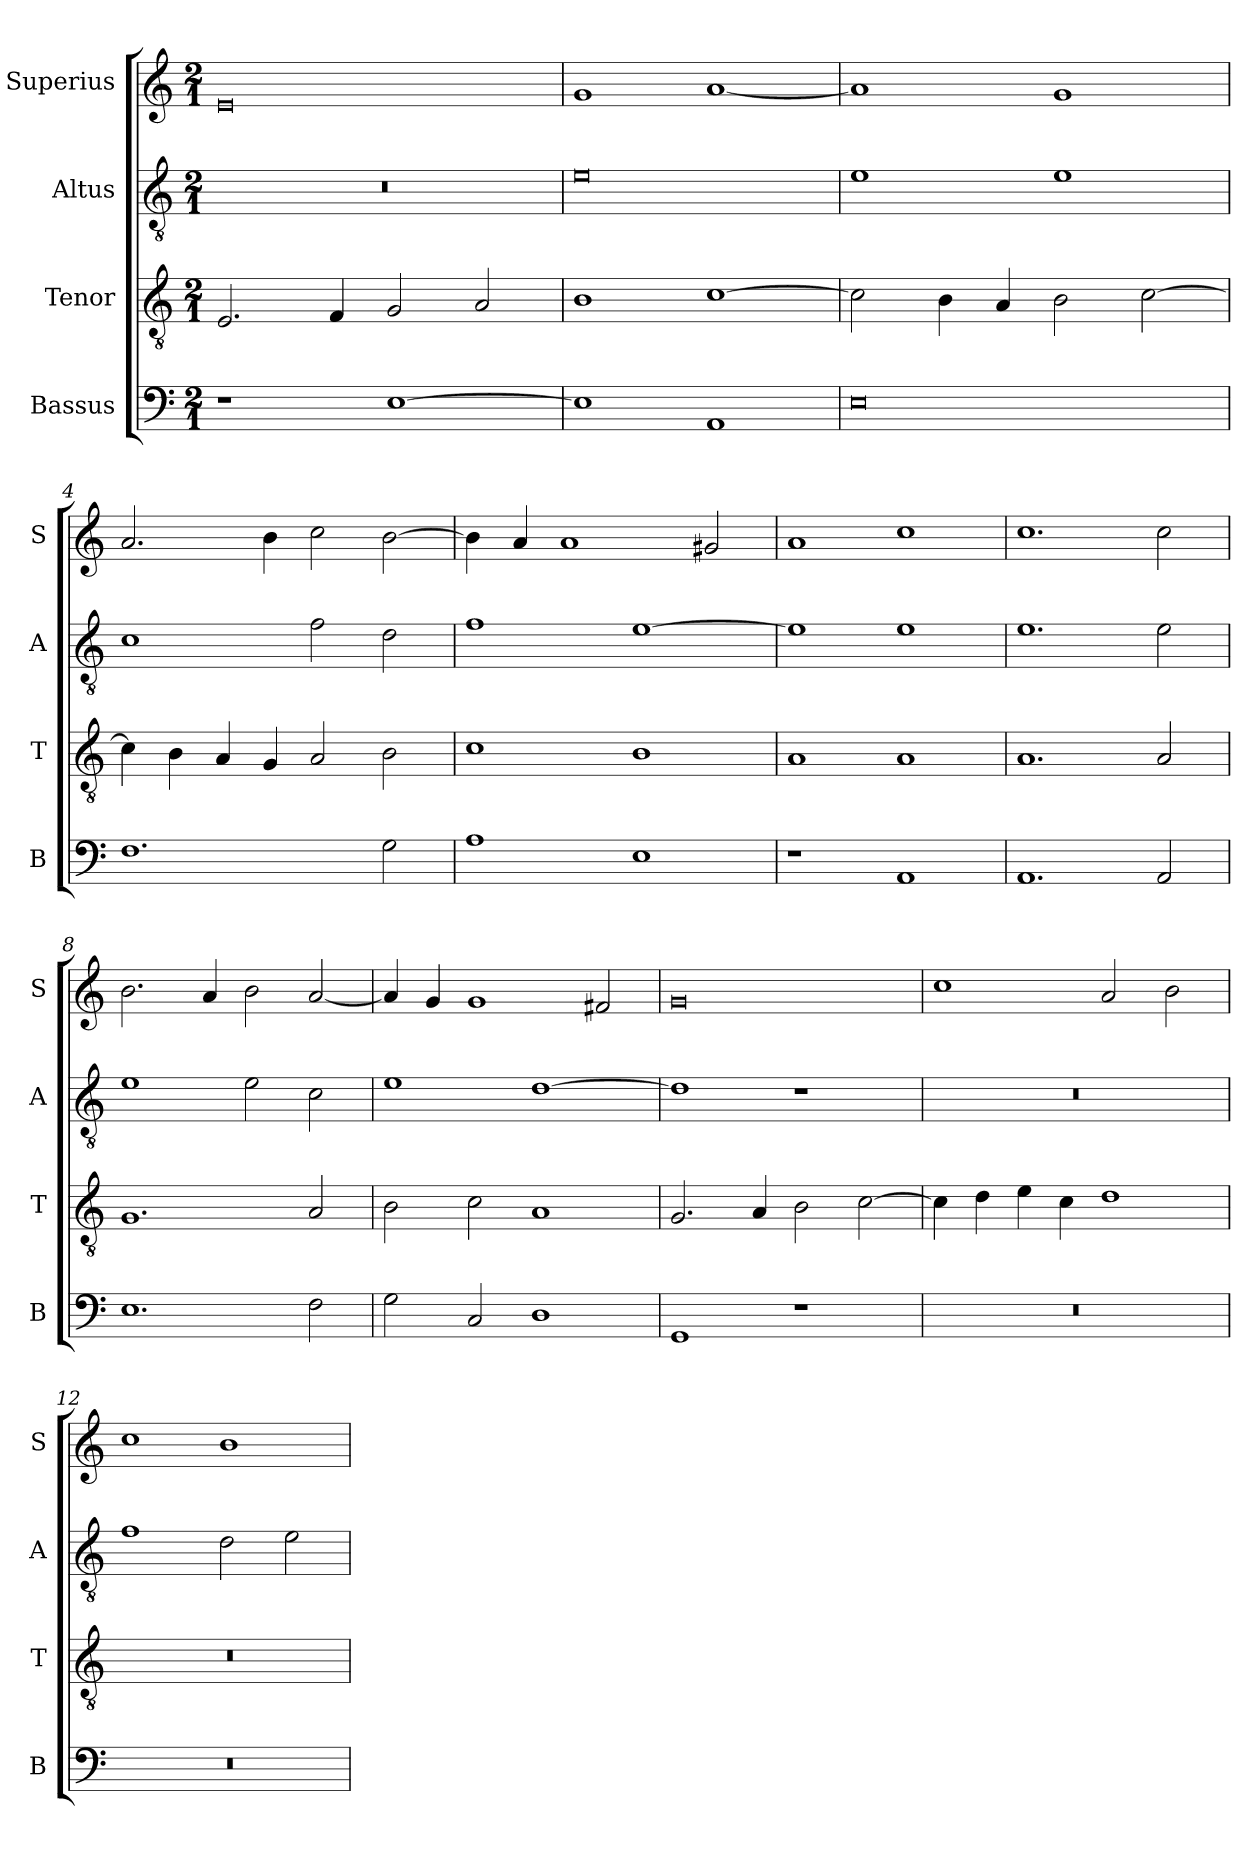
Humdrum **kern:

**kern	**kern	**kern	**kern
*part4	*part3	*part2	*part1
*staff4	*staff3	*staff2	*staff1
*I"Bassus	*I"Tenor	*I"Altus	*I"Superius
*I'B	*I'T	*I'A	*I'S
*clefF4	*clefGv2	*clefGv2	*clefG2
*k[]	*k[]	*k[]	*k[]
*M2/1	*M2/1	*M2/1	*M2/1
=1	=1	=1	=1
1r	2.E/	0r	0e
.	4F/	.	.
[1E	2G/	.	.
.	2A/	.	.
=2	=2	=2	=2
1E]	1B	0e	1g
1AA	[1c	.	[1a
=3	=3	=3	=3
0E	2c\]	1e	1a]
.	4B\	.	.
.	4A/	.	.
.	2B\	1e	1g
.	[2c\	.	.
=4	=4	=4	=4
1.F	4c\]	1c	2.a/
.	4B\	.	.
.	4A/	.	.
.	4G/	.	4b\
.	2A/	2f\	2cc\
2G\	2B\	2d\	[2b\
=5	=5	=5	=5
1A	1c	1f	4b\]
.	.	.	4a/
.	.	.	1a
1E	1B	[1e	.
.	.	.	2g#X/
=6	=6	=6	=6
1r	1A	1e]	1a
1AA	1A	1e	1cc
=7	=7	=7	=7
1.AA	1.A	1.e	1.cc
2AA/	2A/	2e\	2cc\
=8	=8	=8	=8
1.E	1.G	1e	2.b\
.	.	.	4a/
.	.	2e\	2b\
2F\	2A/	2c\	[2a/
=9	=9	=9	=9
2G\	2B\	1e	4a/]
.	.	.	4g/
2C/	2c\	.	1g
1D	1A	[1d	.
.	.	.	2f#X/
=10	=10	=10	=10
1GG	2.G/	1d]	0g
.	4A/	.	.
1r	2B\	1r	.
.	[2c\	.	.
=11	=11	=11	=11
0r	4c\]	0r	1cc
.	4d\	.	.
.	4e\	.	.
.	4c\	.	.
.	1d	.	2a/
.	.	.	2b\
=12	=12	=12	=12
0r	0r	1f	1cc
.	.	2d\	1b
.	.	2e\	.
=	=	=	=
*-	*-	*-	*-
